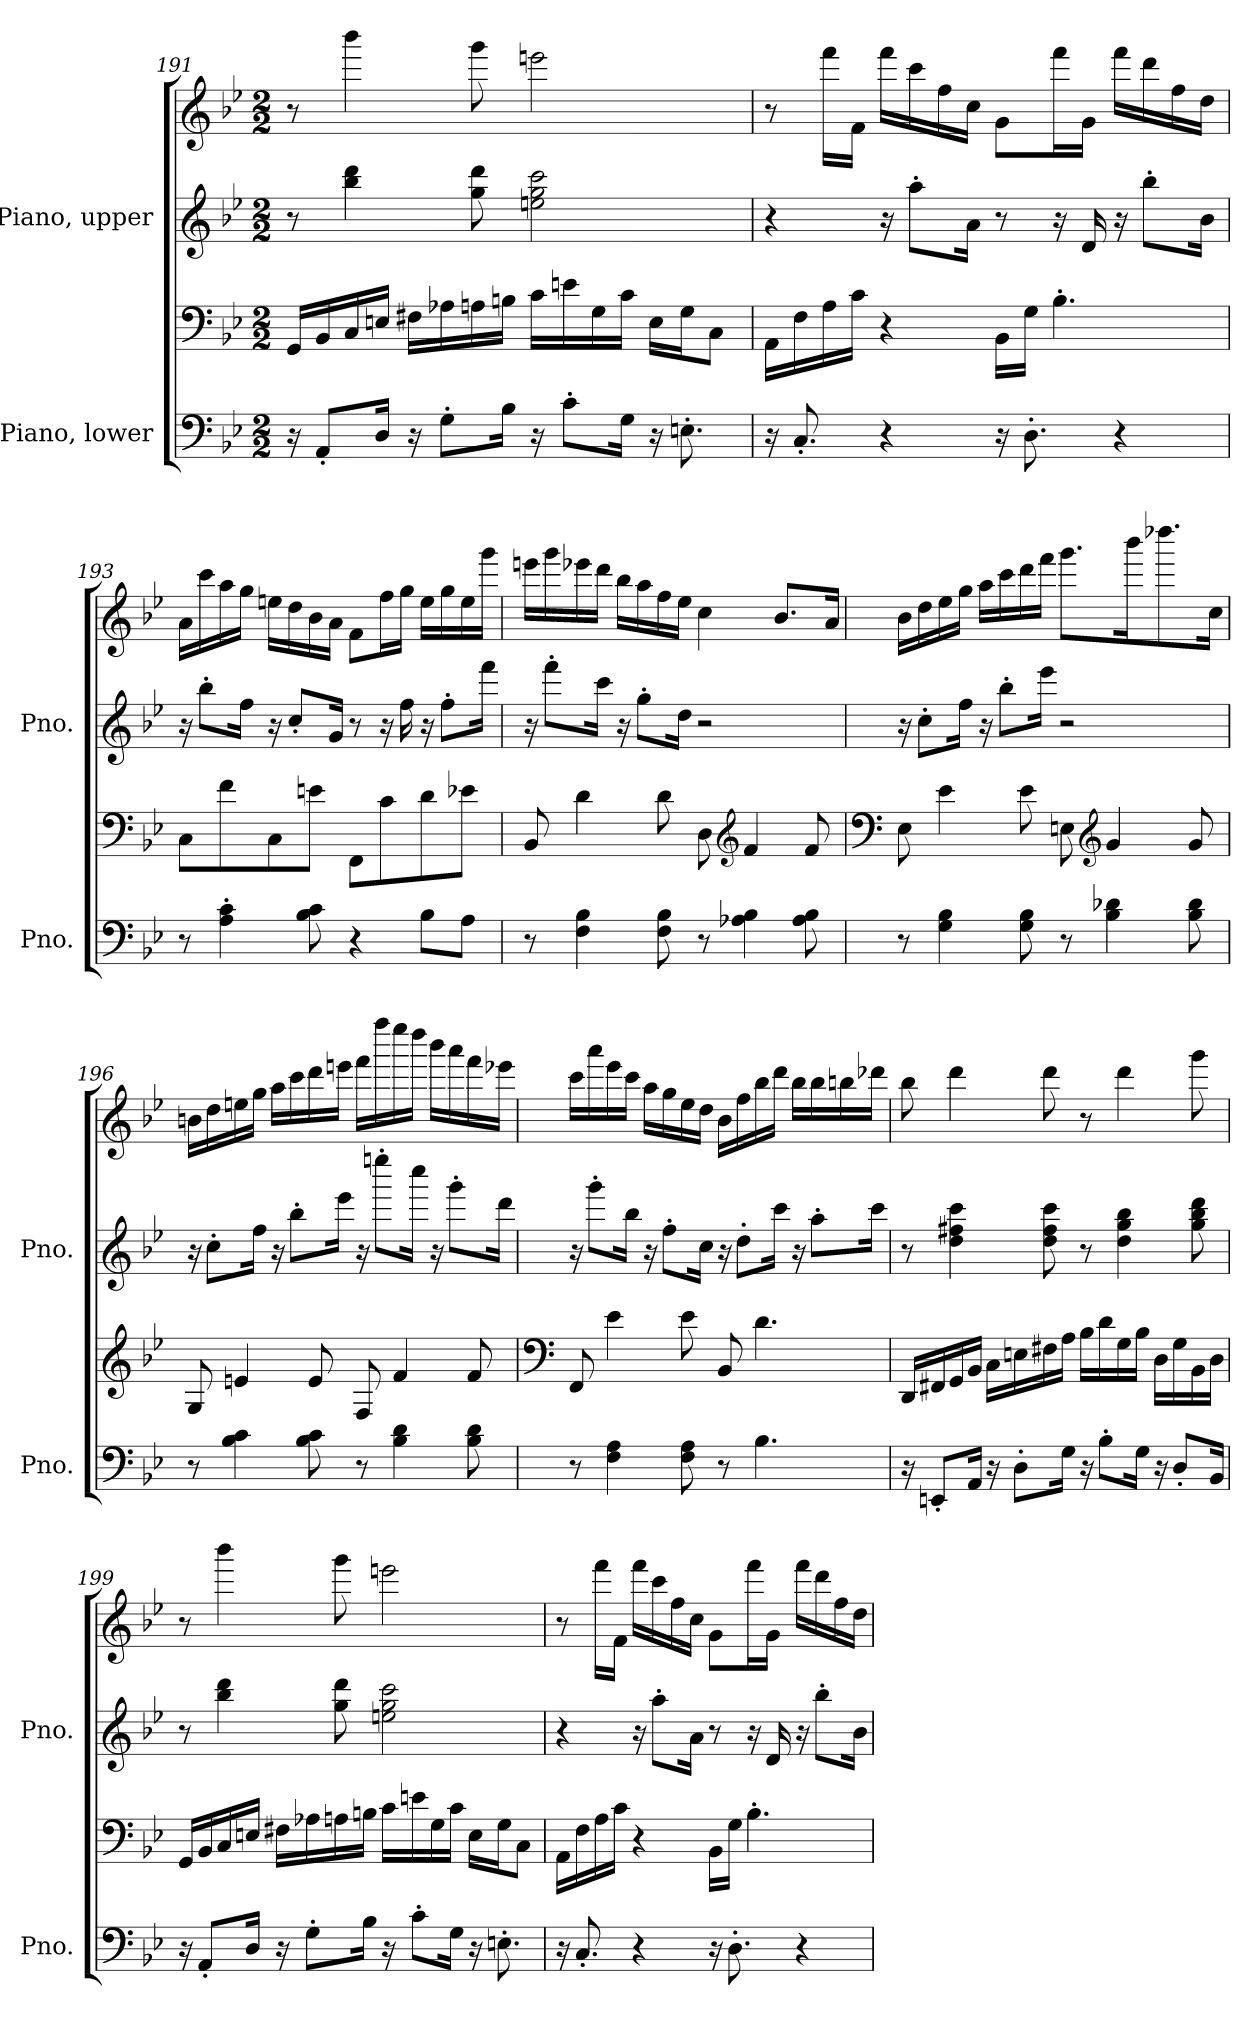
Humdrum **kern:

**kern	**kern	**kern	**kern
*part2	*part2	*part1	*part1
*staff4	*staff3	*staff2	*staff1
*I"Piano, lower	*	*I"Piano, upper	*
*I'Pno.	*	*I'Pno.	*
*clefF4	*clefF4	*clefG2	*clefG2
*k[b-e-]	*k[b-e-]	*k[b-e-]	*k[b-e-]
*M2/2	*M2/2	*M2/2	*M2/2
=191	=191	=191	=191
16r	16GG/LL	8r	8r
8AA'/L	16BB-/	.	.
.	16C/	4bb-\ 4ddd\	4bbb-\
16D/Jk	16En/JJ	.	.
16r	16F#X\LL	.	.
8G'\L	16A-X\	.	.
.	16An\	8gg\ 8ddd\	8ggg\
16B-\Jk	16Bn\JJ	.	.
16r	16c\LL	2een\ 2gg\ 2ccc\	2eeen\
8c'\L	16en\	.	.
.	16G\	.	.
16G\Jk	16c\JJ	.	.
16r	16E\LL	.	.
8.En'\	16G\J	.	.
.	8C\J	.	.
!!LO:LB:g=z
=192	=192	=192	=192
16r	16AA\LL	4r	8r
8.C'/	16F\	.	.
.	16A\	.	16fff\LL
.	16c\JJ	.	16f\JJ
4r	4r	16r	16fff\LL
.	.	8aa'\L	16ccc\
.	.	.	16ff\
.	.	16a\Jk	16cc\JJ
16r	16BB-\LL	8r	8g\L
8.D'\	16G\JJ	.	.
.	4.B-'\	16r	16fff\L
.	.	16d/	16g\JJ
4r	.	16r	16fff\LL
.	.	8bb-'\L	16ddd\
.	.	.	16ff\
.	.	16b-\Jk	16dd\JJ
=193	=193	=193	=193
8r	8C\L	16r	16a\LL
.	.	8bb-'\L	16ccc\
4A\' 4c\'	8f\	.	16aa\
.	.	16ff\Jk	16gg\JJ
.	8C\	16r	16een\LL
.	.	8cc'/L	16dd\
8B-\ 8c\	8en\J	.	16b-\
.	.	16g/Jk	16a\JJ
4r	8FF\L	8r	8f\L
.	8c\	16r	16ff\L
.	.	16ff\	16gg\JJ
8B-\L	8d\	16r	16ee\LL
.	.	8ff'\L	16gg\
8A\J	8e-X\J	.	16ee\
.	.	16fff\Jk	16ggg\JJ
!!LO:PB:g=z
=194	=194	=194	=194
8r	8BB-/	16r	16eeen\LL
.	.	8fff'\L	16ggg\
4F\ 4B-\	4d\	.	16eee-X\
.	.	16ccc\Jk	16ddd\JJ
.	.	16r	16bb-\LL
.	.	8gg'\L	16aa\
8F\ 8B-\	8d\	.	16ff\
.	.	16dd\Jk	16ee-\JJ
8r	8D\	2r	4cc\
*	*clefG2	*	*
4A-X\ 4B-\	4f/	.	.
.	.	.	8.b-/L
8A-\ 8B-\	8f/	.	.
.	.	.	16a/Jk
=195	=195	=195	=195
*	*clefF4	*	*
8r	8E-\	16r	16b-\LL
.	.	8cc'\L	16dd\
4G\ 4B-\	4e-\	.	16ee-\
.	.	16ff\Jk	16gg\JJ
.	.	16r	16aa\LL
.	.	8bb-'\L	16ccc\
8G\ 8B-\	8e-\	.	16ddd\
.	.	16eee-\Jk	16fff\JJ
8r	8En\	2r	8.ggg\L
*	*clefG2	*	*
4B-\ 4d-X\	4g/	.	.
.	.	.	16bbb-\K
.	.	.	8.dddd-X\
8B-\ 8d-\	8g/	.	.
.	.	.	16cc\Jk
!!LO:LB:g=z
=196	=196	=196	=196
8r	8G/	16r	16bn\LL
.	.	8cc'\L	16dd\
4B-\ 4c\	4en/	.	16een\
.	.	16ff\Jk	16gg\JJ
.	.	16r	16aa\LL
.	.	8bb-'\L	16ccc\
8B-\ 8c\	8e/	.	16ddd\
.	.	16eee-\Jk	16eeen\JJ
8r	8F/	16r	16fff\LL
.	.	8eeeen'\L	16ffff\
4B-\ 4d\	4f/	.	16eeee-\
.	.	16cccc\Jk	16dddd\JJ
.	.	16r	16bbb-\LL
.	.	8ggg'\L	16aaa\
8B-\ 8d\	8f/	.	16fff\
.	.	16ddd\Jk	16eee-X\JJ
!!LO:LB:g=z
=197	=197	=197	=197
*	*clefF4	*	*
8r	8FF/	16r	16ccc\LL
.	.	8ggg'\L	16aaa\
4F\ 4A\	4e-\	.	16eee-\
.	.	16bb-\Jk	16ccc\JJ
.	.	16r	16aa\LL
.	.	8ff'\L	16gg\
8F\ 8A\	8e-\	.	16ee-\
.	.	16cc\Jk	16dd\JJ
8r	8BB-/	16r	16b-\LL
.	.	8dd'\L	16ff\
4.B-\	4.d\	.	16bb-\
.	.	16ccc\Jk	16ddd\JJ
.	.	16r	16bb-\LL
.	.	8aa'\L	16bb-\
.	.	.	16bbn\
.	.	16ccc\Jk	16ddd-X\JJ
=198	=198	=198	=198
16r	16DD/LL	8r	8bb-\
8EEn'/L	16FF#X/	.	.
.	16GG/	4dd\ 4ff#X\ 4ccc\	4ddd\
16AA/Jk	16BB-/JJ	.	.
16r	16C\LL	.	.
8D'\L	16En\	.	.
.	16F#X\	8dd\ 8ff#\ 8ccc\	8ddd\
16G\Jk	16A\JJ	.	.
16r	16B-\LL	8r	8r
8B-'\L	16d\	.	.
.	16G\	4dd\ 4gg\ 4bb-\	4ddd\
16G\Jk	16B-\JJ	.	.
16r	16D\LL	.	.
8D'/L	16G\	.	.
.	16BB-\	8gg\ 8bb-\ 8ddd\	8ggg\
16BB-/Jk	16D\JJ	.	.
!!LO:PB:g=z
=199	=199	=199	=199
16r	16GG/LL	8r	8r
8AA'/L	16BB-/	.	.
.	16C/	4bb-\ 4ddd\	4bbb-\
16D/Jk	16En/JJ	.	.
16r	16F#X\LL	.	.
8G'\L	16A-X\	.	.
.	16An\	8gg\ 8ddd\	8ggg\
16B-\Jk	16Bn\JJ	.	.
16r	16c\LL	2een\ 2gg\ 2ccc\	2eeen\
8c'\L	16en\	.	.
.	16G\	.	.
16G\Jk	16c\JJ	.	.
16r	16E\LL	.	.
8.En'\	16G\J	.	.
.	8C\J	.	.
=200	=200	=200	=200
16r	16AA\LL	4r	8r
8.C'/	16F\	.	.
.	16A\	.	16fff\LL
.	16c\JJ	.	16f\JJ
4r	4r	16r	16fff\LL
.	.	8aa'\L	16ccc\
.	.	.	16ff\
.	.	16a\Jk	16cc\JJ
16r	16BB-\LL	8r	8g\L
8.D'\	16G\JJ	.	.
.	4.B-'\	16r	16fff\L
.	.	16d/	16g\JJ
4r	.	16r	16fff\LL
.	.	8bb-'\L	16ddd\
.	.	.	16ff\
.	.	16b-\Jk	16dd\JJ
=	=	=	=
*-	*-	*-	*-
